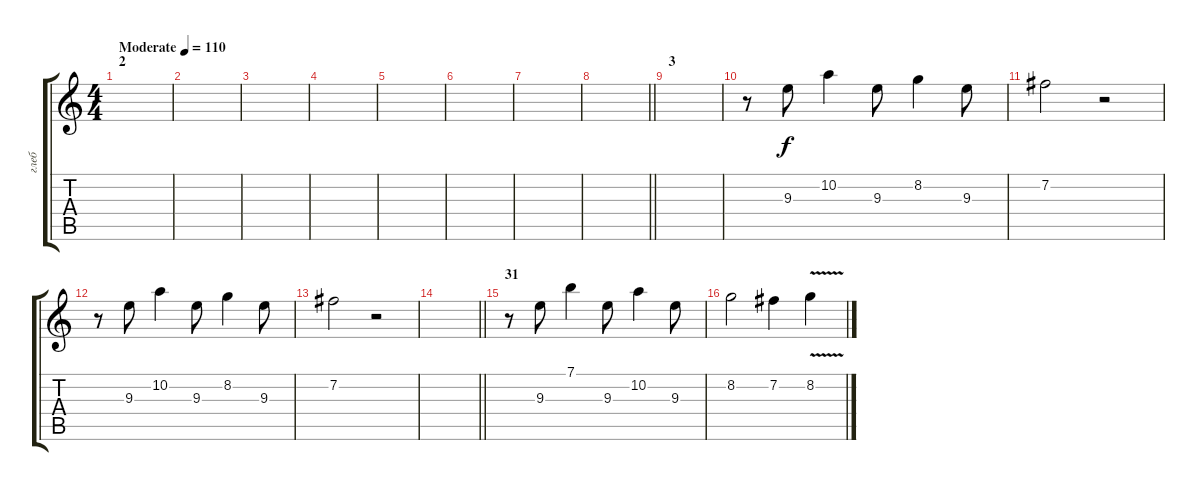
\track ("глеб" "глеб") {instrument distortionguitar}
\staff {score tabs}
\tuning (E4 B3 G3 D3 A2 E2) {hide}
\ts (4 4)
\section ("" "2")
\tempo (110 "Moderate")
\clef g2
\ks c
|
|
|
|
|
|
|
\barLineRight lightlight
|
\section ("" "3")
|
r.8 9.3.8 10.2.4 9.3.8 8.2.4 9.3.8 |
7.2.2 r.2 |
r.8 9.3.8 10.2.4 9.3.8 8.2.4 9.3.8 |
7.2.2 r.2 |
\barLineRight lightlight
|
\section ("" "31")
r.8 9.3.8 7.1.4 9.3.8 10.2.4 9.3.8 |
8.2.2 7.2.4 8.2{v}.4
